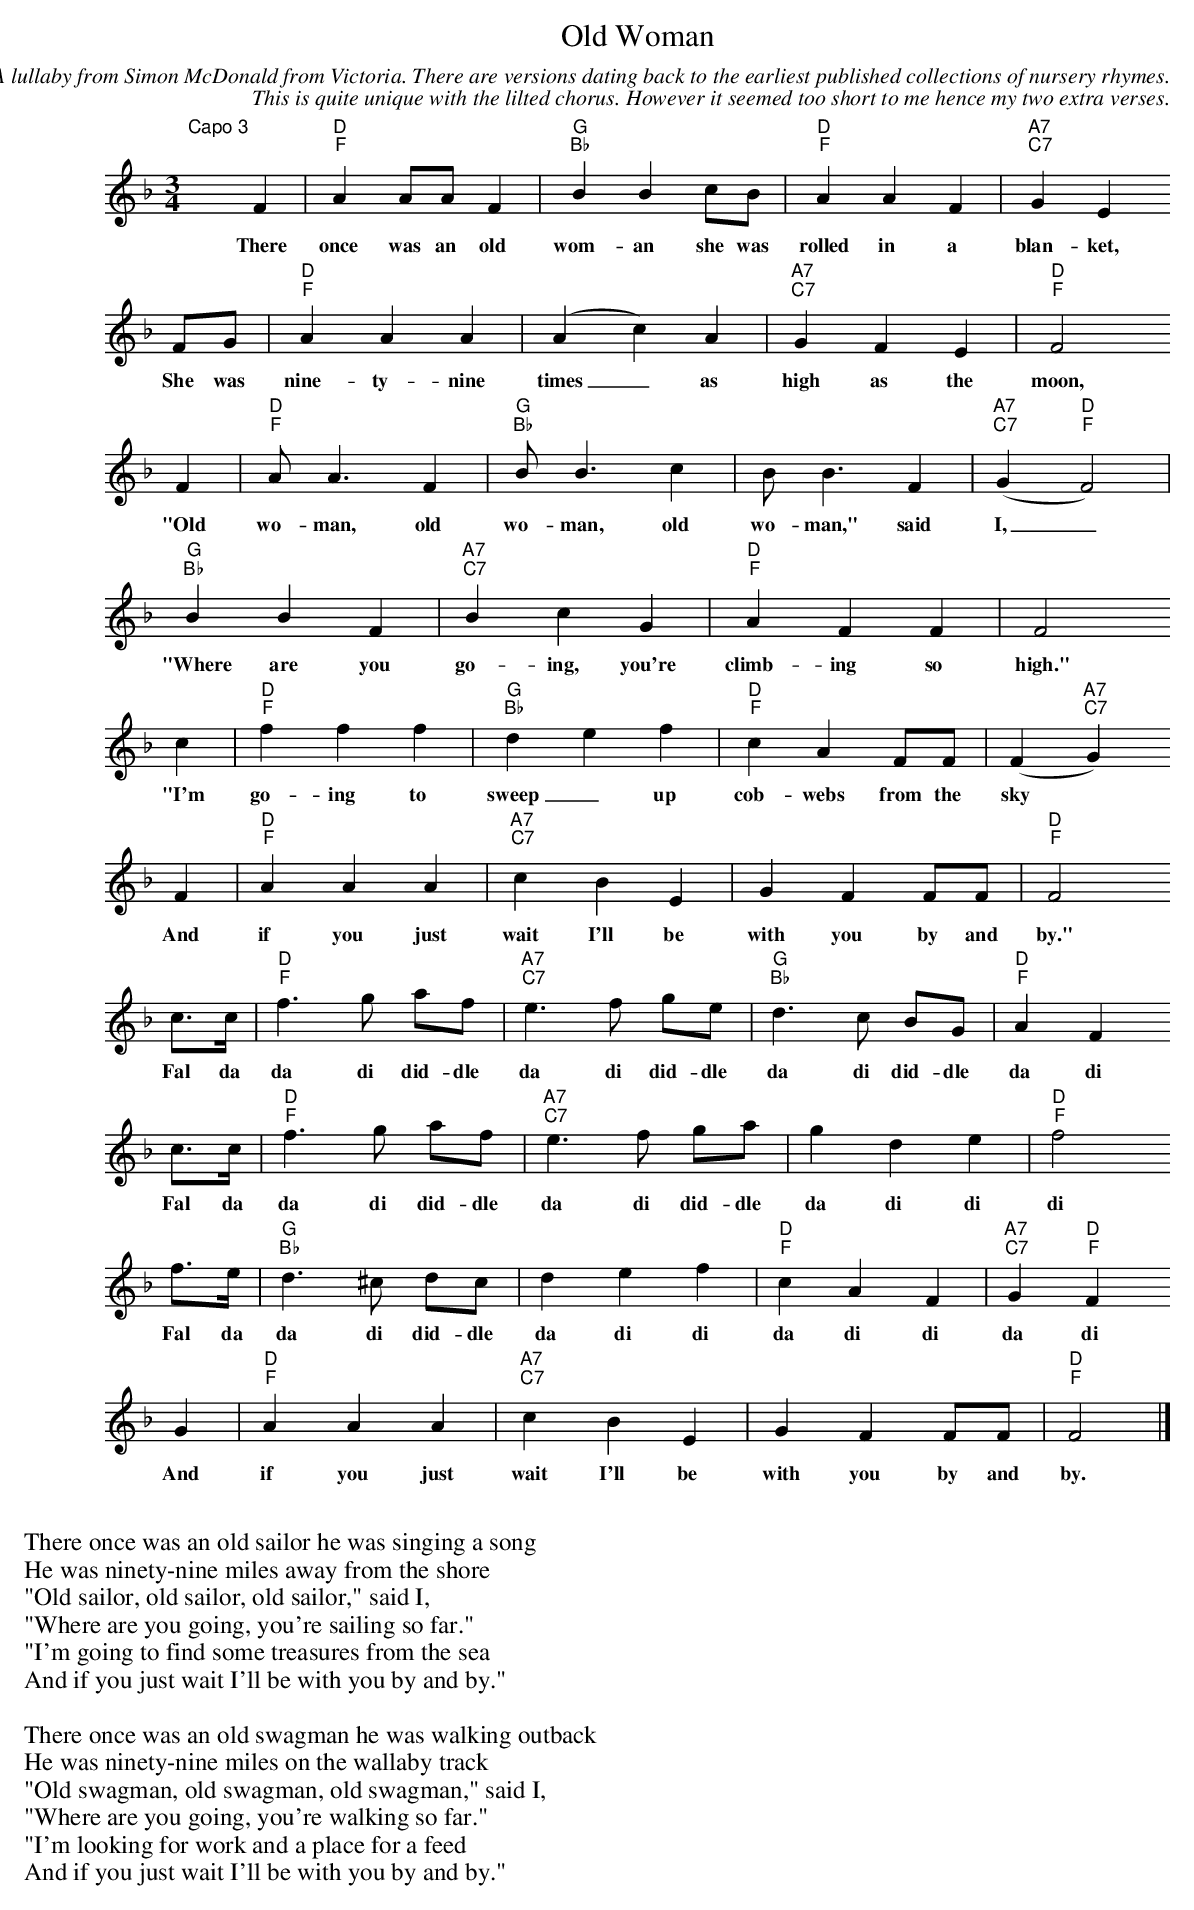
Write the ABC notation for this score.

X:1
T:Old Woman
C:A lullaby from Simon McDonald from Victoria. There are versions dating back to the earliest published collections of nursery rhymes.
C:This is quite unique with the lilted chorus. However it seemed too short to me hence my two extra verses.
M:3/4
L:1/4
K:Fmaj
"Capo 3"""xF|"D""F"AA/2A/2F|"G""Bb"BBc/2B/2|"D""F"AAF|"A7""C7"GE
w:There once was an old wom-an she was rolled in a blan-ket,
F/2G/2|"D""F"AAA|(Ac)A|"A7""C7"GFE|"D""F"F2
w:She was nine-ty-nine times_ as high as the moon,
F|"D""F"A<AF|"G""Bb"B<Bc|B<BF|"A7""C7"(G"D""F"F2)|
w:"Old wo-man, old wo-man, old wo-man," said I,_
"G""Bb"BBF|"A7""C7"BcG|"D""F"AFF|F2
w:"Where are you go-ing, you're climb-ing so high."
c|"D""F"fff|"G""Bb"def|"D""F"cAF/2F/2|(F"A7""C7"G)
w:"I'm go-ing to sweep_ up cob-webs from the sky
F|"D""F"AAA|"A7""C7"cBE|GFF/2F/2|"D""F"F2
w:And if you just wait I'll be with you by and by."
c/2>c/2|"D""F"f>g a/2f/2|"A7""C7"e>f g/2e/2|"G""Bb"d>c B/2G/2|"D""F"AF
w:Fal da da di did-dle da di did-dle da di did-dle da di
c/2>c/2|"D""F"f>g a/2f/2|"A7""C7"e>f g/2a/2|gde|"D""F"f2
w:Fal da da di did-dle da di did-dle da di di di
f/2>e/2|"G""Bb"d>^c d/2c/2|def|"D""F"cAF|"A7""C7"G"D""F"F
w:Fal da da di did-dle da di di da di di da di
G|"D""F"AAA|"A7""C7"cBE|GFF/2F/2|"D""F"F2|]
w:And if you just wait I'll be with you by and by.
W:
W:There once was an old sailor he was singing a song
W:He was ninety-nine miles away from the shore
W:"Old sailor, old sailor, old sailor," said I,
W:"Where are you going, you're sailing so far."
W:"I'm going to find some treasures from the sea
W:And if you just wait I'll be with you by and by."
W:
W:There once was an old swagman he was walking outback
W:He was ninety-nine miles on the wallaby track
W:"Old swagman, old swagman, old swagman," said I,
W:"Where are you going, you're walking so far."
W:"I'm looking for work and a place for a feed
W:And if you just wait I'll be with you by and by."
